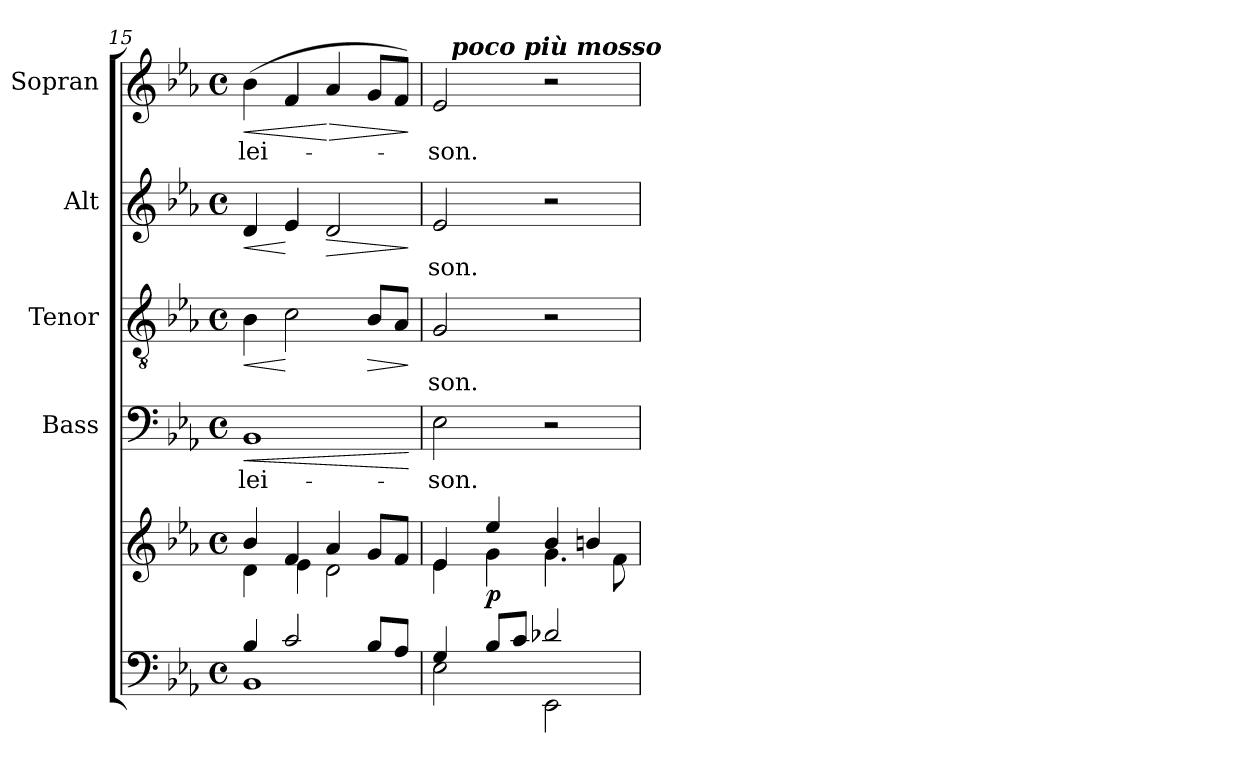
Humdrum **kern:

**kern	**kern	**dynam	**kern	**text	**dynam	**kern	**text	**dynam	**kern	**text	**dynam	**kern	**text	**dynam
*part5	*part5	*part5	*part4	*part4	*part4	*part3	*part3	*part3	*part2	*part2	*part2	*part1	*part1	*part1
*staff6	*staff5	*staff5/6	*staff4	*staff4	*staff4	*staff3	*staff3	*staff3	*staff2	*staff2	*staff2	*staff1	*staff1	*staff1
*	*	*	*I"Bass	*	*	*I"Tenor	*	*	*I"Alt	*	*	*I"Sopran	*	*
*	*	*	*I'B.	*	*	*I'T.	*	*	*I'A.	*	*	*I'S.	*	*
*clefF4	*clefG2	*	*clefF4	*	*	*clefGv2	*	*	*clefG2	*	*	*clefG2	*	*
*k[b-e-a-]	*k[b-e-a-]	*	*k[b-e-a-]	*	*	*k[b-e-a-]	*	*	*k[b-e-a-]	*	*	*k[b-e-a-]	*	*
*E-:	*E-:	*	*E-:	*	*	*E-:	*	*	*E-:	*	*	*E-:	*	*
*M4/4	*M4/4	*	*M4/4	*	*	*M4/4	*	*	*M4/4	*	*	*M4/4	*	*
*met(c)	*met(c)	*	*met(c)	*	*	*met(c)	*	*	*met(c)	*	*	*met(c)	*	*
=15	=15	=15	=15	=15	=15	=15	=15	=15	=15	=15	=15	=15	=15	=15
*^	*^	*	*	*	*	*	*	*	*	*	*	*	*	*
!	!	!	!	!	!	!LO:LY:b	!LO:HP:b	!	!	!	!	!	!	!	!	!
!	!	!	!	!	!	!	!LO:HP:n=1:b	!	!	!LO:HP:b	!	!	!LO:HP:b	!	!LO:LY:b	!LO:HP:b
4B-/	1BB-	4b-/	4d\	.	1BB-	-lei-	< >	4B-\	.	<	4d/	.	<	(>4b-\	-lei-	<
2c/	.	4f/	4e-\	.	.	.	.	2c\	.	[	4e-/	.	[	4f/	.	.
!	!	!	!	!	!	!	!	!	!	!	!	!	!LO:HP:b	!	!	!LO:HP:n=1:b
.	.	4a-/	2d\	.	.	.	.	.	.	.	2d/	.	>	4a-/	.	[ >
!	!	!	!	!	!	!	!	!	!	!LO:HP:b	!	!	!	!	!	!
8B-/L	.	8g/L	.	.	.	.	.	8B-/L	.	>	.	.	.	8g/L	.	.
8A-/J	.	8f/J	.	.	.	.	.	8A-/J	.	.	.	.	.	8f/J)	.	.
*v	*v	*	*	*	*	*	*	*	*	*	*	*	*	*	*	*
*	*v	*v	*	*	*	*	*	*	*	*	*	*	*	*	*
.	.	.	.	.	[	.	.	]	.	.	]	.	.	]
=16	=16	=16	=16	=16	=16	=16	=16	=16	=16	=16	=16	=16	=16	=16
*^	*^	*	*	*	*	*	*	*	*	*	*	*	*	*
!	!	!	!	!	!	!LO:LY:b	!	!	!LO:LY:b	!	!	!LO:LY:b	!	!	!LO:LY:b	!
*	*	*	*	*	*	*	*	*	*	*	*	*	*	*^	*	*
4G/	2E-\	4e-/	4e-\	.	2E-\	-son.	.	2G/	-son.	.	2e-/	-son.	.	2e-/	16ryy	-son.	.
!	!	!	!	!	!	!	!	!	!	!	!	!	!	!	!LO:TX:a:Bi:t=poco più mosso	!	!
.	.	.	.	.	.	.	.	.	.	.	.	.	.	.	2...ryy	.	.
!	!	!	!	!LO:DY:b	!	!	!	!	!	!	!	!	!	!	!	!	!
8B-/L	.	4ee-/	4g\	p	.	.	.	.	.	.	.	.	.	.	.	.	.
8c/J	.	.	.	.	.	.	.	.	.	.	.	.	.	.	.	.	.
2d-X/	2EE-\	4b-/	4.g\	.	2r	.	]	2r	.	.	2r	.	.	2r	.	.	.
.	.	4bn/	.	.	.	.	.	.	.	.	.	.	.	.	.	.	.
.	.	.	8f\	.	.	.	.	.	.	.	.	.	.	.	.	.	.
*v	*v	*	*	*	*	*	*	*	*	*	*	*	*	*v	*v	*	*
*	*v	*v	*	*	*	*	*	*	*	*	*	*	*	*	*
=	=	=	=	=	=	=	=	=	=	=	=	=	=	=
*-	*-	*-	*-	*-	*-	*-	*-	*-	*-	*-	*-	*-	*-	*-
